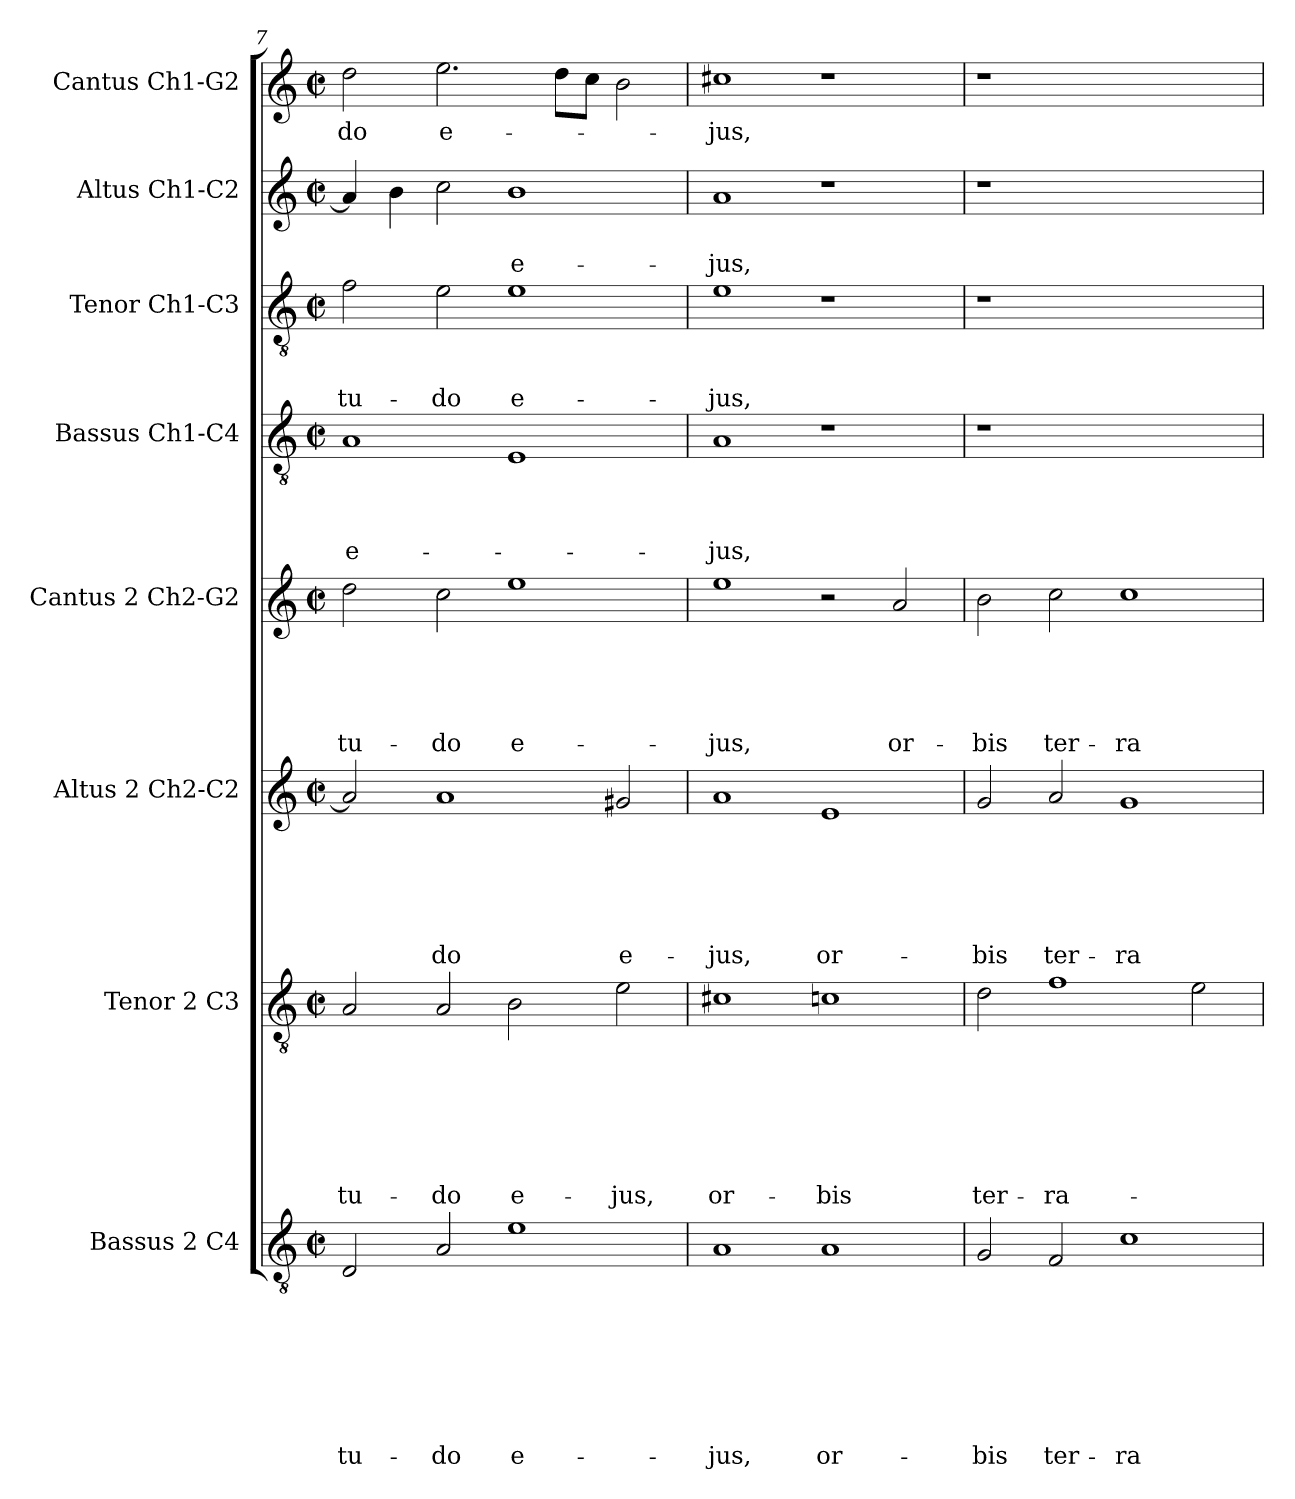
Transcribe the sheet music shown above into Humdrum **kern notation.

**kern	**text	**text	**text	**text	**text	**text	**text	**text	**kern	**text	**text	**text	**text	**text	**text	**text	**kern	**text	**text	**text	**text	**text	**text	**kern	**text	**text	**text	**text	**text	**kern	**text	**text	**text	**text	**kern	**text	**text	**text	**kern	**text	**text	**kern	**text
*part8	*part8	*part8	*part8	*part8	*part8	*part8	*part8	*part8	*part7	*part7	*part7	*part7	*part7	*part7	*part7	*part7	*part6	*part6	*part6	*part6	*part6	*part6	*part6	*part5	*part5	*part5	*part5	*part5	*part5	*part4	*part4	*part4	*part4	*part4	*part3	*part3	*part3	*part3	*part2	*part2	*part2	*part1	*part1
*staff8	*staff8	*staff8	*staff8	*staff8	*staff8	*staff8	*staff8	*staff8	*staff7	*staff7	*staff7	*staff7	*staff7	*staff7	*staff7	*staff7	*staff6	*staff6	*staff6	*staff6	*staff6	*staff6	*staff6	*staff5	*staff5	*staff5	*staff5	*staff5	*staff5	*staff4	*staff4	*staff4	*staff4	*staff4	*staff3	*staff3	*staff3	*staff3	*staff2	*staff2	*staff2	*staff1	*staff1
*I"Bassus 2 C4	*	*	*	*	*	*	*	*	*I"Tenor 2 C3	*	*	*	*	*	*	*	*I"Altus 2 Ch2-C2	*	*	*	*	*	*	*I"Cantus 2  Ch2-G2	*	*	*	*	*	*I"Bassus  Ch1-C4	*	*	*	*	*I"Tenor Ch1-C3	*	*	*	*I"Altus  Ch1-C2	*	*	*I"Cantus Ch1-G2	*
*I'B2	*	*	*	*	*	*	*	*	*I'T2	*	*	*	*	*	*	*	*I'A2	*	*	*	*	*	*	*I'C2	*	*	*	*	*	*I'B1	*	*	*	*	*I'T1	*	*	*	*I'A1	*	*	*I'C1	*
!!LO:LB:g=z
*clefGv2	*	*	*	*	*	*	*	*	*clefGv2	*	*	*	*	*	*	*	*clefG2	*	*	*	*	*	*	*clefG2	*	*	*	*	*	*clefGv2	*	*	*	*	*clefGv2	*	*	*	*clefG2	*	*	*clefG2	*
*k[]	*	*	*	*	*	*	*	*	*k[]	*	*	*	*	*	*	*	*k[]	*	*	*	*	*	*	*k[]	*	*	*	*	*	*k[]	*	*	*	*	*k[]	*	*	*	*k[]	*	*	*k[]	*
*C:	*	*	*	*	*	*	*	*	*C:	*	*	*	*	*	*	*	*C:	*	*	*	*	*	*	*C:	*	*	*	*	*	*C:	*	*	*	*	*C:	*	*	*	*C:	*	*	*C:	*
*M2/2	*	*	*	*	*	*	*	*	*M2/2	*	*	*	*	*	*	*	*M2/2	*	*	*	*	*	*	*M2/2	*	*	*	*	*	*M2/2	*	*	*	*	*M2/2	*	*	*	*M2/2	*	*	*M2/2	*
*met(c|)	*	*	*	*	*	*	*	*	*met(c|)	*	*	*	*	*	*	*	*met(c|)	*	*	*	*	*	*	*met(c|)	*	*	*	*	*	*met(c|)	*	*	*	*	*met(c|)	*	*	*	*met(c|)	*	*	*met(c|)	*
=7	=7	=7	=7	=7	=7	=7	=7	=7	=7	=7	=7	=7	=7	=7	=7	=7	=7	=7	=7	=7	=7	=7	=7	=7	=7	=7	=7	=7	=7	=7	=7	=7	=7	=7	=7	=7	=7	=7	=7	=7	=7	=7	=7
!	!	!	!	!	!	!	!	!LO:LY:b	!	!	!	!	!	!	!	!LO:LY:b	!	!	!	!	!	!	!	!	!	!	!	!	!LO:LY:b	!	!	!	!	!LO:LY:b	!	!	!	!LO:LY:b	!	!	!	!	!LO:LY:b
2D/	.	.	.	.	.	.	.	-tu-	2A/	.	.	.	.	.	.	-tu-	2a/]	.	.	.	.	.	.	2dd\	.	.	.	.	-tu-	1A	.	.	.	e-	2f\	.	.	-tu-	4a/]	.	.	2dd\	-do
.	.	.	.	.	.	.	.	.	.	.	.	.	.	.	.	.	.	.	.	.	.	.	.	.	.	.	.	.	.	.	.	.	.	.	.	.	.	.	4b\	.	.	.	.
!	!	!	!	!	!	!	!	!LO:LY:b	!	!	!	!	!	!	!	!LO:LY:b	!	!	!	!	!	!	!LO:LY:b	!	!	!	!	!	!LO:LY:b	!	!	!	!	!	!	!	!	!LO:LY:b	!	!	!	!	!LO:LY:b
2A/	.	.	.	.	.	.	.	-do	2A/	.	.	.	.	.	.	-do	1a	.	.	.	.	.	-do	2cc\	.	.	.	.	-do	.	.	.	.	.	2e\	.	.	-do	2cc\	.	.	2.ee\	e-
!	!	!	!	!	!	!	!	!LO:LY:b	!	!	!	!	!	!	!	!LO:LY:b	!	!	!	!	!	!	!	!	!	!	!	!	!LO:LY:b	!	!	!	!	!	!	!	!	!LO:LY:b	!	!	!LO:LY:b	!	!
1e	.	.	.	.	.	.	.	e-	2B\	.	.	.	.	.	.	e-	.	.	.	.	.	.	.	1ee	.	.	.	.	e-	1E	.	.	.	.	1e	.	.	e-	1b	.	e-	.	.
.	.	.	.	.	.	.	.	.	.	.	.	.	.	.	.	.	.	.	.	.	.	.	.	.	.	.	.	.	.	.	.	.	.	.	.	.	.	.	.	.	.	8dd\L	.
.	.	.	.	.	.	.	.	.	.	.	.	.	.	.	.	.	.	.	.	.	.	.	.	.	.	.	.	.	.	.	.	.	.	.	.	.	.	.	.	.	.	8cc\J	.
!	!	!	!	!	!	!	!	!	!	!	!	!	!	!	!	!LO:LY:b	!	!	!	!	!	!	!LO:LY:b	!	!	!	!	!	!	!	!	!	!	!	!	!	!	!	!	!	!	!	!
.	.	.	.	.	.	.	.	.	2e\	.	.	.	.	.	.	-jus,	2g#X/	.	.	.	.	.	e-	.	.	.	.	.	.	.	.	.	.	.	.	.	.	.	.	.	.	2b\	.
=8	=8	=8	=8	=8	=8	=8	=8	=8	=8	=8	=8	=8	=8	=8	=8	=8	=8	=8	=8	=8	=8	=8	=8	=8	=8	=8	=8	=8	=8	=8	=8	=8	=8	=8	=8	=8	=8	=8	=8	=8	=8	=8	=8
!	!	!	!	!	!	!	!	!LO:LY:b	!	!	!	!	!	!	!	!LO:LY:b	!	!	!	!	!	!	!LO:LY:b	!	!	!	!	!	!LO:LY:b	!	!	!	!	!LO:LY:b	!	!	!	!LO:LY:b	!	!	!LO:LY:b	!	!LO:LY:b
1A	.	.	.	.	.	.	.	-jus,	1c#X	.	.	.	.	.	.	or-	1a	.	.	.	.	.	-jus,	1ee	.	.	.	.	-jus,	1A	.	.	.	-jus,	1e	.	.	-jus,	1a	.	-jus,	1cc#X	-jus,
!	!	!	!	!	!	!	!	!LO:LY:b	!	!	!	!	!	!	!	!LO:LY:b	!	!	!	!	!	!	!LO:LY:b	!	!	!	!	!	!	!	!	!	!	!	!	!	!	!	!	!	!	!	!
1A	.	.	.	.	.	.	.	or-	1cn	.	.	.	.	.	.	-bis	1e	.	.	.	.	.	or-	2r	.	.	.	.	.	1r	.	.	.	.	1r	.	.	.	1r	.	.	1r	.
!	!	!	!	!	!	!	!	!	!	!	!	!	!	!	!	!	!	!	!	!	!	!	!	!	!	!	!	!	!LO:LY:b	!	!	!	!	!	!	!	!	!	!	!	!	!	!
.	.	.	.	.	.	.	.	.	.	.	.	.	.	.	.	.	.	.	.	.	.	.	.	2a/	.	.	.	.	or-	.	.	.	.	.	.	.	.	.	.	.	.	.	.
=9	=9	=9	=9	=9	=9	=9	=9	=9	=9	=9	=9	=9	=9	=9	=9	=9	=9	=9	=9	=9	=9	=9	=9	=9	=9	=9	=9	=9	=9	=9	=9	=9	=9	=9	=9	=9	=9	=9	=9	=9	=9	=9	=9
!	!	!	!	!	!	!	!	!LO:LY:b	!	!	!	!	!	!	!	!LO:LY:b	!	!	!	!	!	!	!LO:LY:b	!	!	!	!	!	!LO:LY:b	!	!	!	!	!	!	!	!	!	!	!	!	!	!
2G/	.	.	.	.	.	.	.	-bis	2d\	.	.	.	.	.	.	ter-	2g/	.	.	.	.	.	-bis	2b\	.	.	.	.	-bis	1r	.	.	.	.	1r	.	.	.	1r	.	.	1r	.
!	!	!	!	!	!	!	!	!LO:LY:b	!	!	!	!	!	!	!	!LO:LY:b	!	!	!	!	!	!	!LO:LY:b	!	!	!	!	!	!LO:LY:b	!	!	!	!	!	!	!	!	!	!	!	!	!	!
2F/	.	.	.	.	.	.	.	ter-	1f	.	.	.	.	.	.	-ra-	2a/	.	.	.	.	.	ter-	2cc\	.	.	.	.	ter-	.	.	.	.	.	.	.	.	.	.	.	.	.	.
!	!	!	!	!	!	!	!	!LO:LY:b	!	!	!	!	!	!	!	!	!	!	!	!	!	!	!LO:LY:b	!	!	!	!	!	!LO:LY:b	!	!	!	!	!	!	!	!	!	!	!	!	!	!
1c	.	.	.	.	.	.	.	-ra-	.	.	.	.	.	.	.	.	1g	.	.	.	.	.	-ra-	1cc	.	.	.	.	-ra-	1ryy	.	.	.	.	1ryy	.	.	.	1ryy	.	.	1ryy	.
.	.	.	.	.	.	.	.	.	2e\	.	.	.	.	.	.	.	.	.	.	.	.	.	.	.	.	.	.	.	.	.	.	.	.	.	.	.	.	.	.	.	.	.	.
=	=	=	=	=	=	=	=	=	=	=	=	=	=	=	=	=	=	=	=	=	=	=	=	=	=	=	=	=	=	=	=	=	=	=	=	=	=	=	=	=	=	=	=
*-	*-	*-	*-	*-	*-	*-	*-	*-	*-	*-	*-	*-	*-	*-	*-	*-	*-	*-	*-	*-	*-	*-	*-	*-	*-	*-	*-	*-	*-	*-	*-	*-	*-	*-	*-	*-	*-	*-	*-	*-	*-	*-	*-
